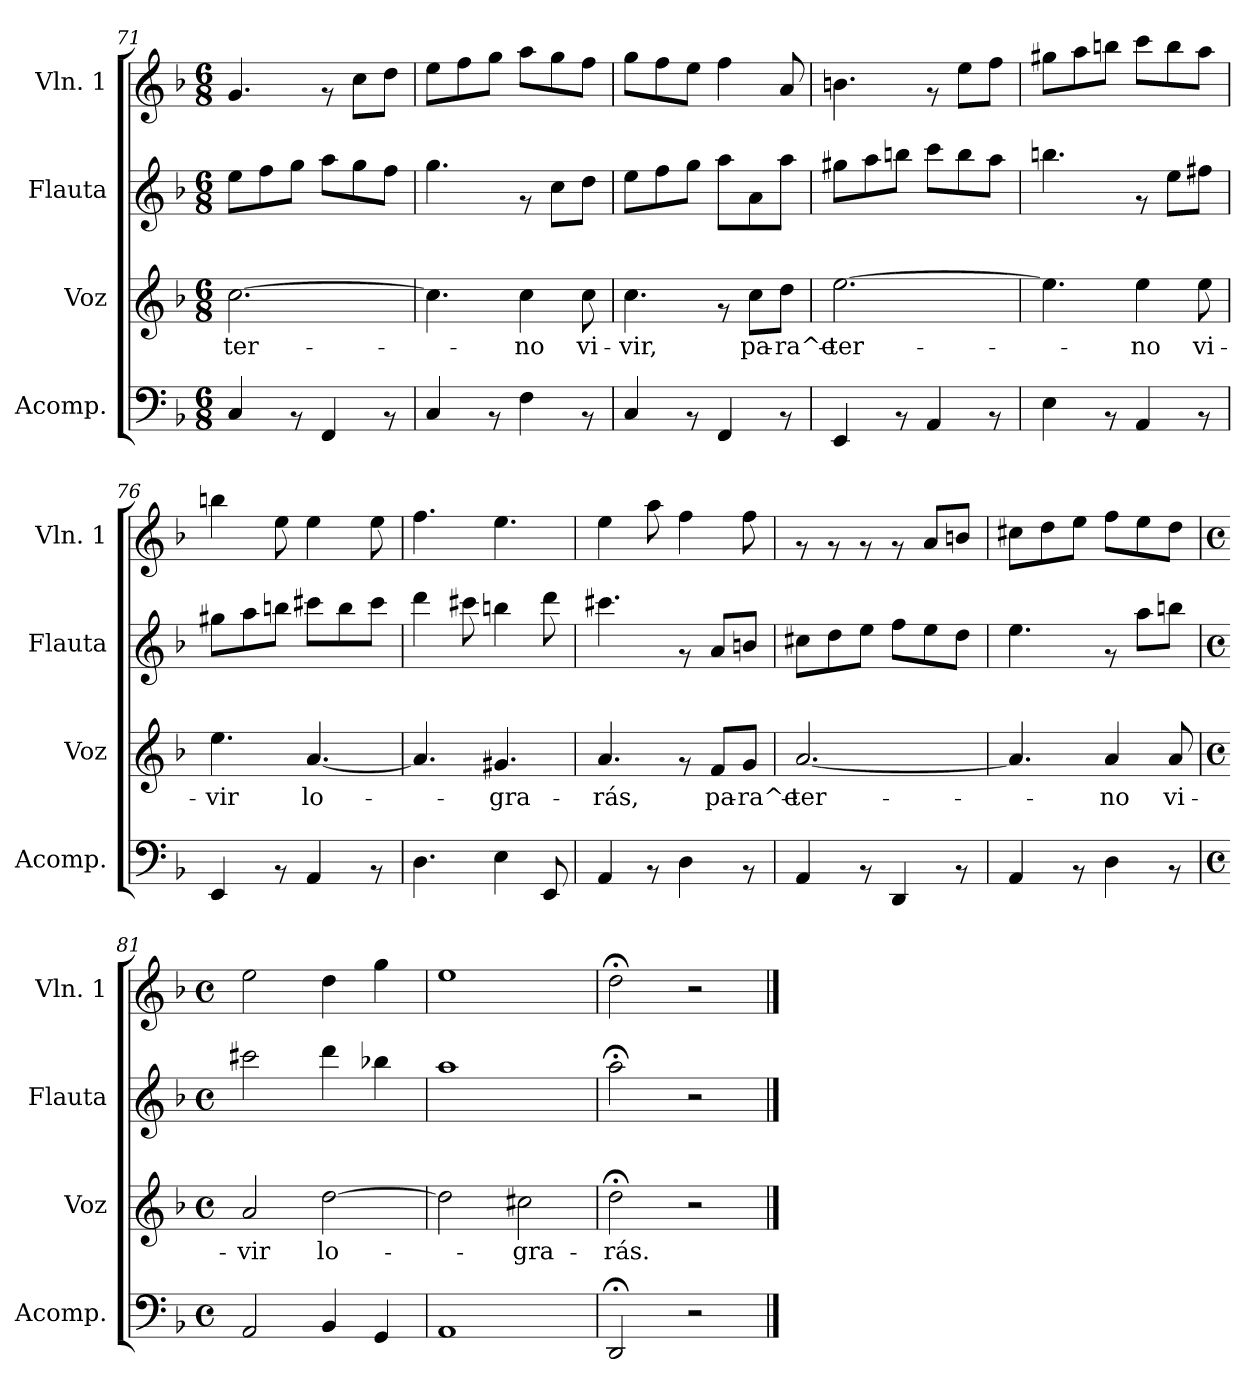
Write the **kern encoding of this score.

**kern	**kern	**text	**kern	**kern
*part4	*part3	*part3	*part2	*part1
*staff4	*staff3	*staff3	*staff2	*staff1
*I"Acomp.	*I"Voz	*	*I"Flauta	*I"Vln. 1
*I'Acomp.	*I'Voz	*	*I'Flauta	*I'Vln. 1
*clefF4	*clefG2	*	*clefG2	*clefG2
*k[b-]	*k[b-]	*	*k[b-]	*k[b-]
*F:	*F:	*	*F:	*F:
*M6/8	*M6/8	*	*M6/8	*M6/8
=71	=71	=71	=71	=71
!	!	!LO:LY:b	!	!
4C/	[>2.cc\	-ter-	8ee\L	4.g/
.	.	.	8ff\	.
8rAA	.	.	8gg\J	.
4FF/	.	.	8aa\L	8rf
.	.	.	8gg\	8cc\L
8rAA	.	.	8ff\J	8dd\J
=72	=72	=72	=72	=72
4C/	4.cc\]	.	4.gg\	8ee\L
.	.	.	.	8ff\
8rAA	.	.	.	8gg\J
!	!	!LO:LY:b	!	!
4F\	4cc\	-no	8rf	8aa\L
.	.	.	8cc\L	8gg\
!	!	!LO:LY:b	!	!
8rAA	8cc\	vi-	8dd\J	8ff\J
=73	=73	=73	=73	=73
!	!	!LO:LY:b	!	!
4C/	4.cc\	-vir,	8ee\L	8gg\L
.	.	.	8ff\	8ff\
8rAA	.	.	8gg\J	8ee\J
4FF/	8rf	.	8aa\L	4ff\
!	!	!LO:LY:b	!	!
.	8cc\L	pa-	8a\	.
!	!	!LO:LY:b	!	!
8rAA	8dd\J	-ra^e-	8aa\J	8a/
=74	=74	=74	=74	=74
!	!	!LO:LY:b	!	!
4EE/	[>2.ee\	-ter-	8gg#X\L	4.bn\
.	.	.	8aa\	.
8rAA	.	.	8bbn\J	.
4AA/	.	.	8ccc\L	8rf
.	.	.	8bb\	8ee\L
8rAA	.	.	8aa\J	8ff\J
!!LO:PB:g=z
=75	=75	=75	=75	=75
4E\	4.ee\]	.	4.bbn\	8gg#X\L
.	.	.	.	8aa\
8rAA	.	.	.	8bbn\J
!	!	!LO:LY:b	!	!
4AA/	4ee\	-no	8rf	8ccc\L
.	.	.	8ee\L	8bb\
!	!	!LO:LY:b	!	!
8rAA	8ee\	vi-	8ff#X\J	8aa\J
=76	=76	=76	=76	=76
!	!	!LO:LY:b	!	!
4EE/	4.ee\	-vir	8gg#X\L	4bbn\
.	.	.	8aa\	.
8rAA	.	.	8bbn\J	8ee\
!	!	!LO:LY:b	!	!
4AA/	[>4.a/	lo-	8ccc#X\L	4ee\
.	.	.	8bb\	.
8rAA	.	.	8ccc#\J	8ee\
=77	=77	=77	=77	=77
4.D\	4.a/]	.	4ddd\	4.ff\
.	.	.	8ccc#X\	.
!	!	!LO:LY:b	!	!
4E\	4.g#X/	-gra-	4bbn\	4.ee\
8EE/	.	.	8ddd\	.
=78	=78	=78	=78	=78
!	!	!LO:LY:b	!	!
4AA/	4.a/	-rás,	4.ccc#X\	4ee\
8rAA	.	.	.	8aa\
4D\	8rf	.	8rf	4ff\
!	!	!LO:LY:b	!	!
.	8f/L	pa-	8a/L	.
!	!	!LO:LY:b	!	!
8rAA	8g/J	-ra^e-	8bn/J	8ff\
=79	=79	=79	=79	=79
!	!	!LO:LY:b	!	!
4AA/	[<2.a/	-ter-	8cc#X\L	8rf
.	.	.	8dd\	8rf
8rAA	.	.	8ee\J	8rf
4DD/	.	.	8ff\L	8rf
.	.	.	8ee\	8a/L
8rAA	.	.	8dd\J	8bn/J
!!LO:LB:g=z
=80	=80	=80	=80	=80
4AA/	4.a/]	.	4.ee\	8cc#X\L
.	.	.	.	8dd\
8rAA	.	.	.	8ee\J
!	!	!LO:LY:b	!	!
4D\	4a/	-no	8rf	8ff\L
.	.	.	8aa\L	8ee\
!	!	!LO:LY:b	!	!
8rAA	8a/	vi-	8bbn\J	8dd\J
=81	=81	=81	=81	=81
*M4/4	*M4/4	*	*M4/4	*M4/4
*met(c)	*met(c)	*	*met(c)	*met(c)
!	!	!LO:LY:b	!	!
2AA/	2a/	-vir	2ccc#X\	2ee\
!	!	!LO:LY:b	!	!
4BB-/	[>2dd\	lo-	4ddd\	4dd\
4GG/	.	.	4bb-X\	4gg\
=82	=82	=82	=82	=82
1AA	2dd\]	.	1aa	1ee
!	!	!LO:LY:b	!	!
.	2cc#X\	-gra-	.	.
=83	=83	=83	=83	=83
!	!	!LO:LY:b	!	!
2DD;</	2dd;<\	-rás.	2aa;<\	2dd;<\
2r	2r	.	2r	2r
==	==	==	==	==
*-	*-	*-	*-	*-
